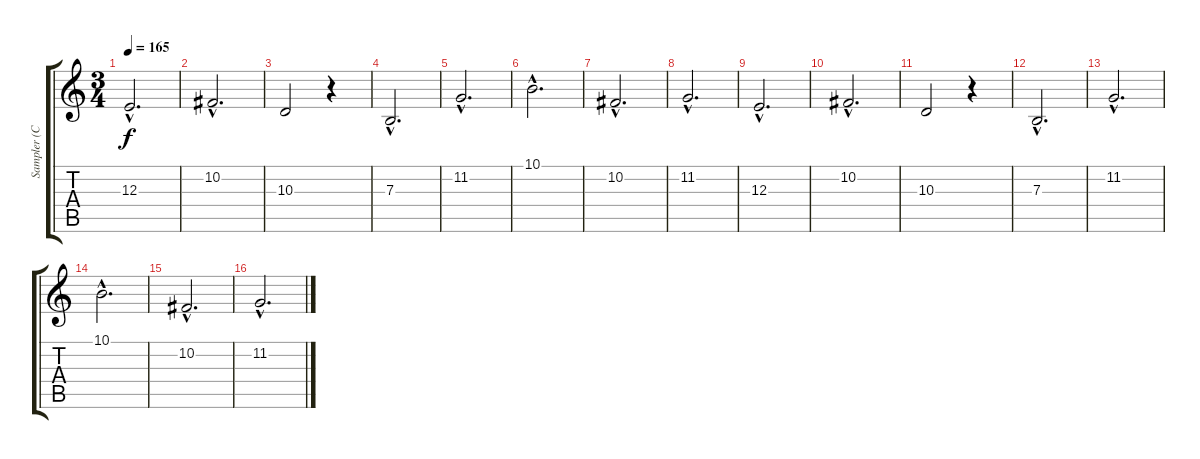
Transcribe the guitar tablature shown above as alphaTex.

\track ("Sampler (Craig)" "Sampler (C") {instrument pad6metallic}
\staff {score tabs}
\tuning (Db4 Ab3 E3 B2 Gb2 B1) {hide}
\ts (3 4)
\tempo 165
\clef g2
\ks c
12.3{hac}.2{d dy f} |
10.2{hac}.2{d} |
10.3.2 r.4 |
7.3{hac}.2{d} |
11.2{hac}.2{d} |
10.1{hac}.2{d} |
10.2{hac}.2{d} |
11.2{hac}.2{d} |
12.3{hac}.2{d} |
10.2{hac}.2{d} |
10.3.2 r.4 |
7.3{hac}.2{d} |
11.2{hac}.2{d} |
10.1{hac}.2{d} |
10.2{hac}.2{d} |
11.2{hac}.2{d}
